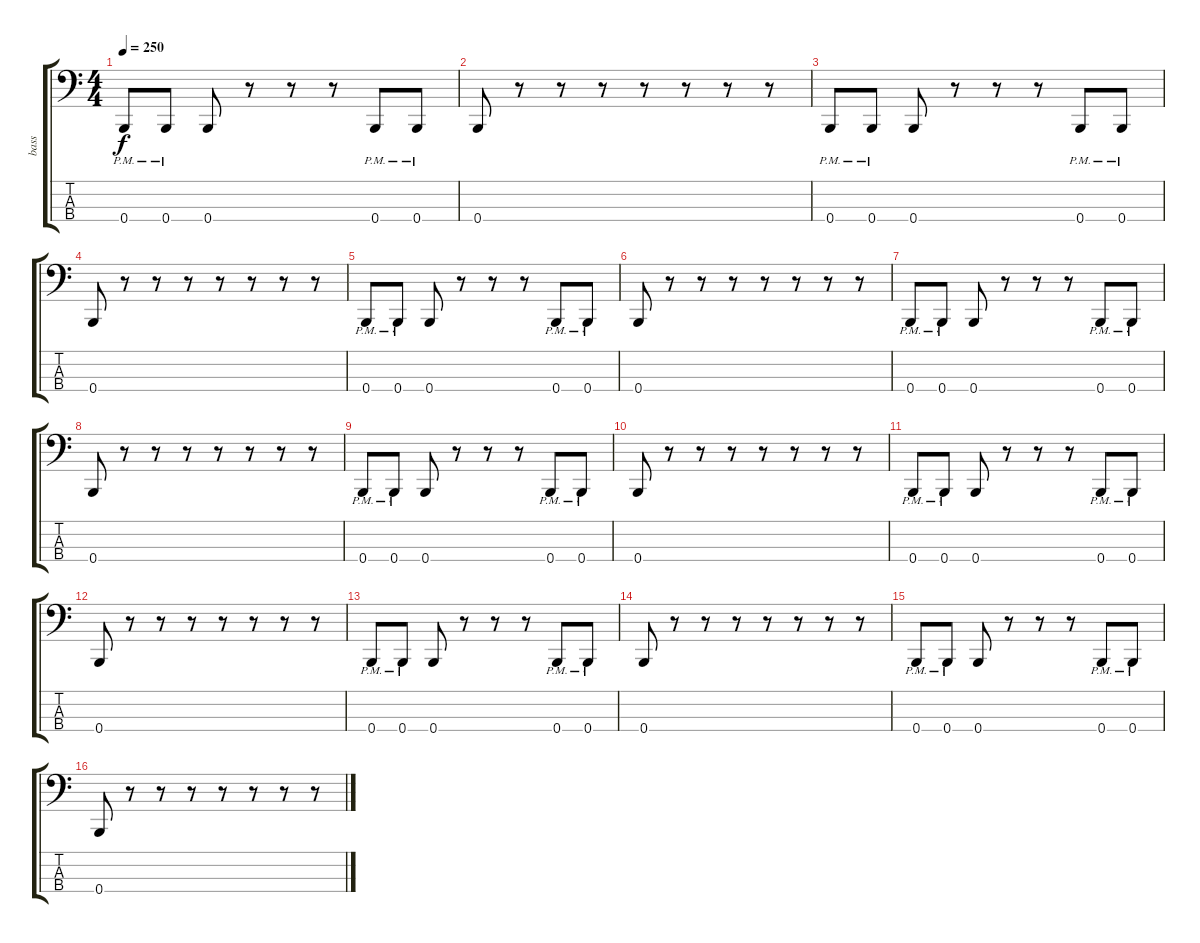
\track ("bass" "bass") {instrument electricbasspick}
\staff {score tabs}
\tuning (E2 B1 Gb1 B0) {hide}
\ts (4 4)
\tempo 250
\clef f4
\ks c
0.4{pm}.8{dy f} 0.4{pm}.8 0.4.8 r.8 r.8 r.8 0.4{pm}.8 0.4{pm}.8 |
0.4.8 r.8 r.8 r.8 r.8 r.8 r.8 r.8 |
0.4{pm}.8 0.4{pm}.8 0.4.8 r.8 r.8 r.8 0.4{pm}.8 0.4{pm}.8 |
0.4.8 r.8 r.8 r.8 r.8 r.8 r.8 r.8 |
0.4{pm}.8 0.4{pm}.8 0.4.8 r.8 r.8 r.8 0.4{pm}.8 0.4{pm}.8 |
0.4.8 r.8 r.8 r.8 r.8 r.8 r.8 r.8 |
0.4{pm}.8 0.4{pm}.8 0.4.8 r.8 r.8 r.8 0.4{pm}.8 0.4{pm}.8 |
0.4.8 r.8 r.8 r.8 r.8 r.8 r.8 r.8 |
0.4{pm}.8 0.4{pm}.8 0.4.8 r.8 r.8 r.8 0.4{pm}.8 0.4{pm}.8 |
0.4.8 r.8 r.8 r.8 r.8 r.8 r.8 r.8 |
0.4{pm}.8 0.4{pm}.8 0.4.8 r.8 r.8 r.8 0.4{pm}.8 0.4{pm}.8 |
0.4.8 r.8 r.8 r.8 r.8 r.8 r.8 r.8 |
0.4{pm}.8 0.4{pm}.8 0.4.8 r.8 r.8 r.8 0.4{pm}.8 0.4{pm}.8 |
0.4.8 r.8 r.8 r.8 r.8 r.8 r.8 r.8 |
0.4{pm}.8 0.4{pm}.8 0.4.8 r.8 r.8 r.8 0.4{pm}.8 0.4{pm}.8 |
0.4.8 r.8 r.8 r.8 r.8 r.8 r.8 r.8
